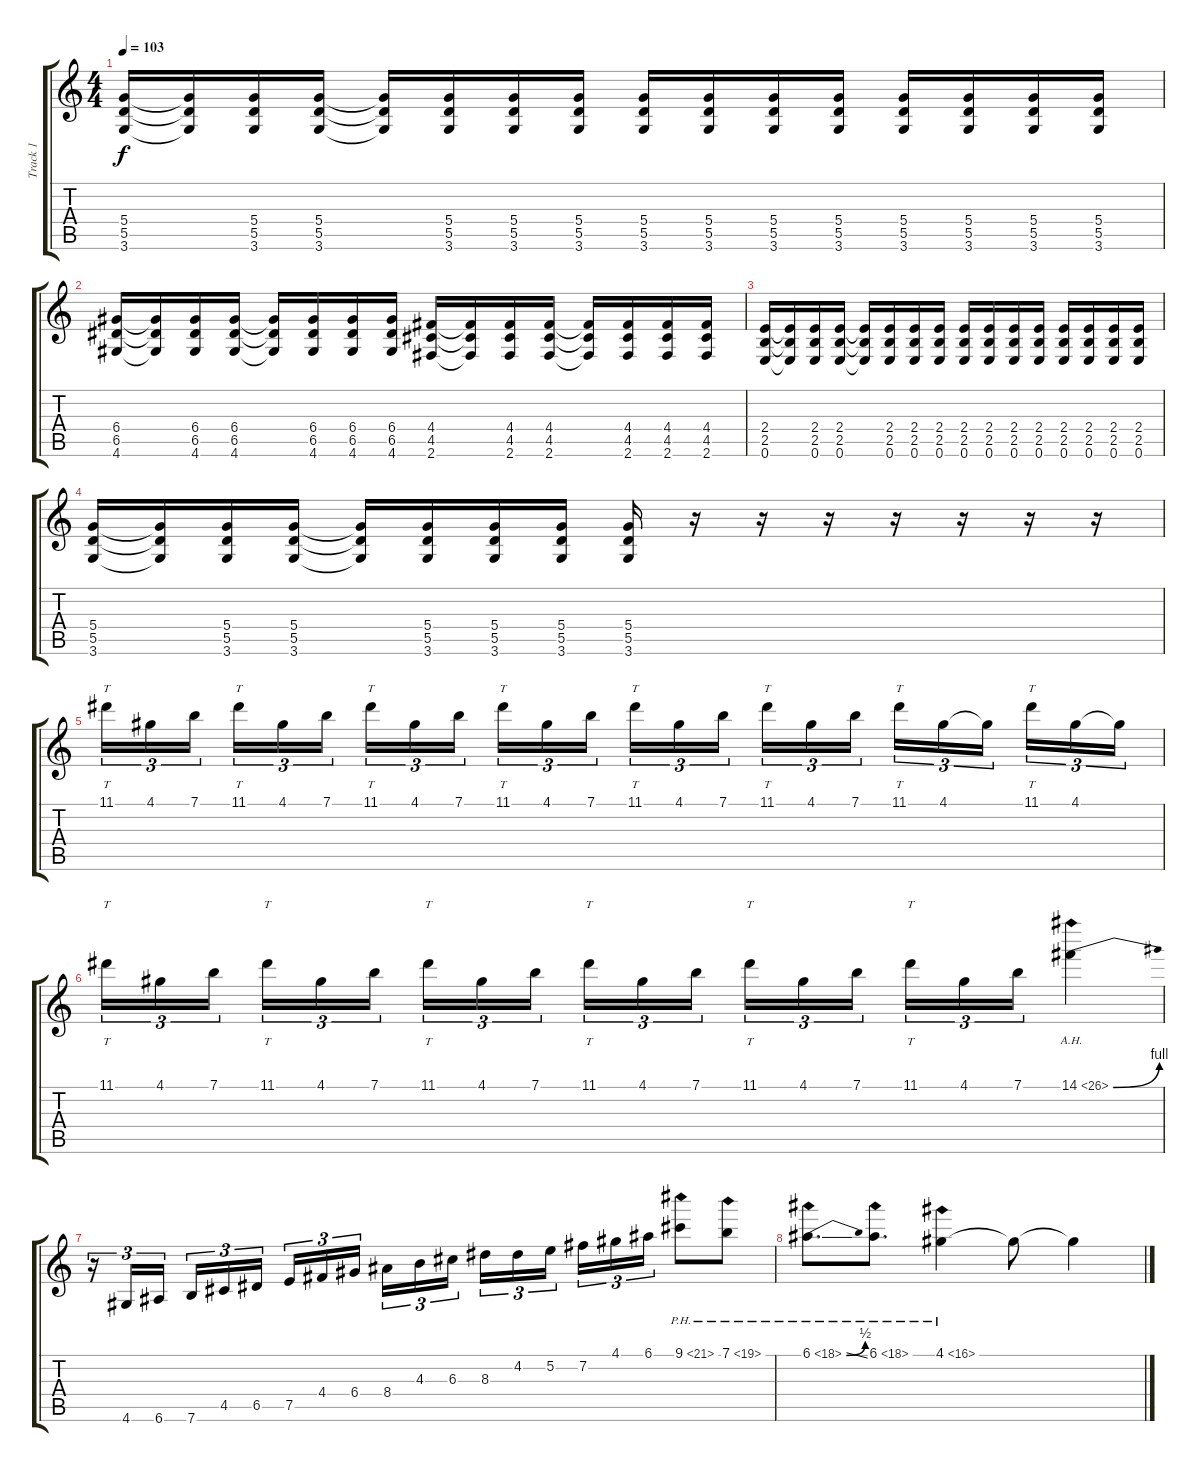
\track ("Track 1" "Track 1") {instrument distortionguitar}
\staff {score tabs}
\tuning (E4 B3 G3 D3 A2 E2) {hide}
\ts (4 4)
\tempo 103
\clef g2
\ks c
(5.4 5.5 3.6).16{dy f} (5.4{t} 5.5{t} 3.6{t}).16 (5.4 5.5 3.6).16 (5.4 5.5 3.6).16 (5.4{t} 5.5{t} 3.6{t}).16 (5.4 5.5 3.6).16 (5.4 5.5 3.6).16 (5.4 5.5 3.6).16 (5.4 5.5 3.6).16 (5.4 5.5 3.6).16 (5.4 5.5 3.6).16 (5.4 5.5 3.6).16 (5.4 5.5 3.6).16 (5.4 5.5 3.6).16 (5.4 5.5 3.6).16 (5.4 5.5 3.6).16 |
(6.4 6.5 4.6).16 (6.4{t} 6.5{t} 4.6{t}).16 (6.4 6.5 4.6).16 (6.4 6.5 4.6).16 (6.4{t} 6.5{t} 4.6{t}).16 (6.4 6.5 4.6).16 (6.4 6.5 4.6).16 (6.4 6.5 4.6).16 (4.4 4.5 2.6).16 (4.4{t} 4.5{t} 2.6{t}).16 (4.4 4.5 2.6).16 (4.4 4.5 2.6).16 (4.4{t} 4.5{t} 2.6{t}).16 (4.4 4.5 2.6).16 (4.4 4.5 2.6).16 (4.4 4.5 2.6).16 |
(2.4 2.5 0.6).16 (2.4{t} 2.5{t} 0.6{t}).16 (2.4 2.5 0.6).16 (2.4 2.5 0.6).16 (2.4{t} 2.5{t} 0.6{t}).16 (2.4 2.5 0.6).16 (2.4 2.5 0.6).16 (2.4 2.5 0.6).16 (2.4 2.5 0.6).16 (2.4 2.5 0.6).16 (2.4 2.5 0.6).16 (2.4 2.5 0.6).16 (2.4 2.5 0.6).16 (2.4 2.5 0.6).16 (2.4 2.5 0.6).16 (2.4 2.5 0.6).16 |
(5.4 5.5 3.6).16 (5.4{t} 5.5{t} 3.6{t}).16 (5.4 5.5 3.6).16 (5.4 5.5 3.6).16 (5.4{t} 5.5{t} 3.6{t}).16 (5.4 5.5 3.6).16 (5.4 5.5 3.6).16 (5.4 5.5 3.6).16 (5.4 5.5 3.6).16 r.16 r.16 r.16 r.16 r.16 r.16 r.16 |
11.1.16{tt tu (3 2)} 4.1.16{tu (3 2)} 7.1.16{tu (3 2) beam splitsecondary} 11.1.16{tt tu (3 2)} 4.1.16{tu (3 2)} 7.1.16{tu (3 2)} 11.1.16{tt tu (3 2)} 4.1.16{tu (3 2)} 7.1.16{tu (3 2) beam splitsecondary} 11.1.16{tt tu (3 2)} 4.1.16{tu (3 2)} 7.1.16{tu (3 2)} 11.1.16{tt tu (3 2)} 4.1.16{tu (3 2)} 7.1.16{tu (3 2) beam splitsecondary} 11.1.16{tt tu (3 2)} 4.1.16{tu (3 2)} 7.1.16{tu (3 2)} 11.1.16{tt tu (3 2)} 4.1.16{tu (3 2)} 4.1{t}.16{tu (3 2) beam splitsecondary} 11.1.16{tt tu (3 2)} 4.1.16{tu (3 2)} 4.1{t}.16{tu (3 2)} |
11.1.16{tt tu (3 2)} 4.1.16{tu (3 2)} 7.1.16{tu (3 2) beam splitsecondary} 11.1.16{tt tu (3 2)} 4.1.16{tu (3 2)} 7.1.16{tu (3 2)} 11.1.16{tt tu (3 2)} 4.1.16{tu (3 2)} 7.1.16{tu (3 2) beam splitsecondary} 11.1.16{tt tu (3 2)} 4.1.16{tu (3 2)} 7.1.16{tu (3 2)} 11.1.16{tt tu (3 2)} 4.1.16{tu (3 2)} 7.1.16{tu (3 2) beam splitsecondary} 11.1.16{tt tu (3 2)} 4.1.16{tu (3 2)} 7.1.16{tu (3 2)} 14.1{be (bend 0 0 60 4) ah 12}.4 |
r.16{tu (3 2)} 4.6.16{tu (3 2)} 6.6.16{tu (3 2) beam splitsecondary} 7.6.16{tu (3 2)} 4.5.16{tu (3 2)} 6.5.16{tu (3 2)} 7.5.16{tu (3 2)} 4.4.16{tu (3 2)} 6.4.16{tu (3 2) beam splitsecondary} 8.4.16{tu (3 2)} 4.3.16{tu (3 2)} 6.3.16{tu (3 2)} 8.3.16{tu (3 2)} 4.2.16{tu (3 2)} 5.2.16{tu (3 2) beam splitsecondary} 7.2.16{tu (3 2)} 4.1.16{tu (3 2)} 6.1.16{tu (3 2)} 9.1{ph 12}.8 7.1{ph 12}.8 |
6.1{be (bend 0 0 60 2) ph 12 ss}.8{d} 6.1{ph 12}.8{d} 4.1{ph 12}.4 4.1{t}.8 4.1{t}.4
